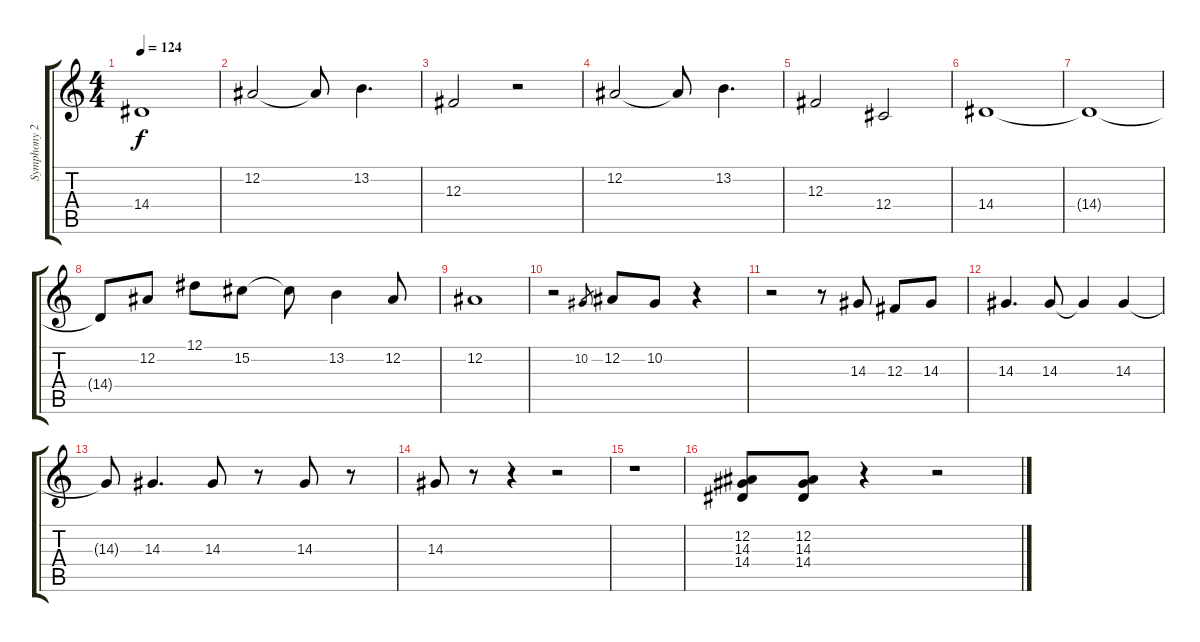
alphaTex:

\track ("Symphony 2" "Symphony 2") {instrument stringensemble1}
\staff {score tabs}
\tuning (Eb4 Bb3 Gb3 Db3 Ab2 Eb2) {hide}
\ts (4 4)
\tempo 124
\clef g2
\ks c
14.4{t}.1{dy f} |
12.2.2 12.2{t}.8 13.2.4{d} |
12.3.2 r.2 |
12.2.2 12.2{t}.8 13.2.4{d} |
12.3.2 12.4.2 |
14.4.1 |
14.4{t}.1 |
14.4{t}.8 12.2.8 12.1.8 15.2.8 15.2{t}.8 13.2.4 12.2.8 |
12.2.1 |
r.2 10.2.8{gr} 12.2.8 10.2.8 r.4 |
r.2 r.8 14.3.8 12.3.8 14.3.8 |
14.3.4{d} 14.3.8 14.3{t}.4 14.3.4 |
14.3{t}.8 14.3.4{d} 14.3.8 r.8 14.3.8 r.8 |
14.3.8 r.8 r.4 r.2 |
r.1 |
(12.2 14.3 14.4).8 (12.2 14.3 14.4).8 r.4 r.2
